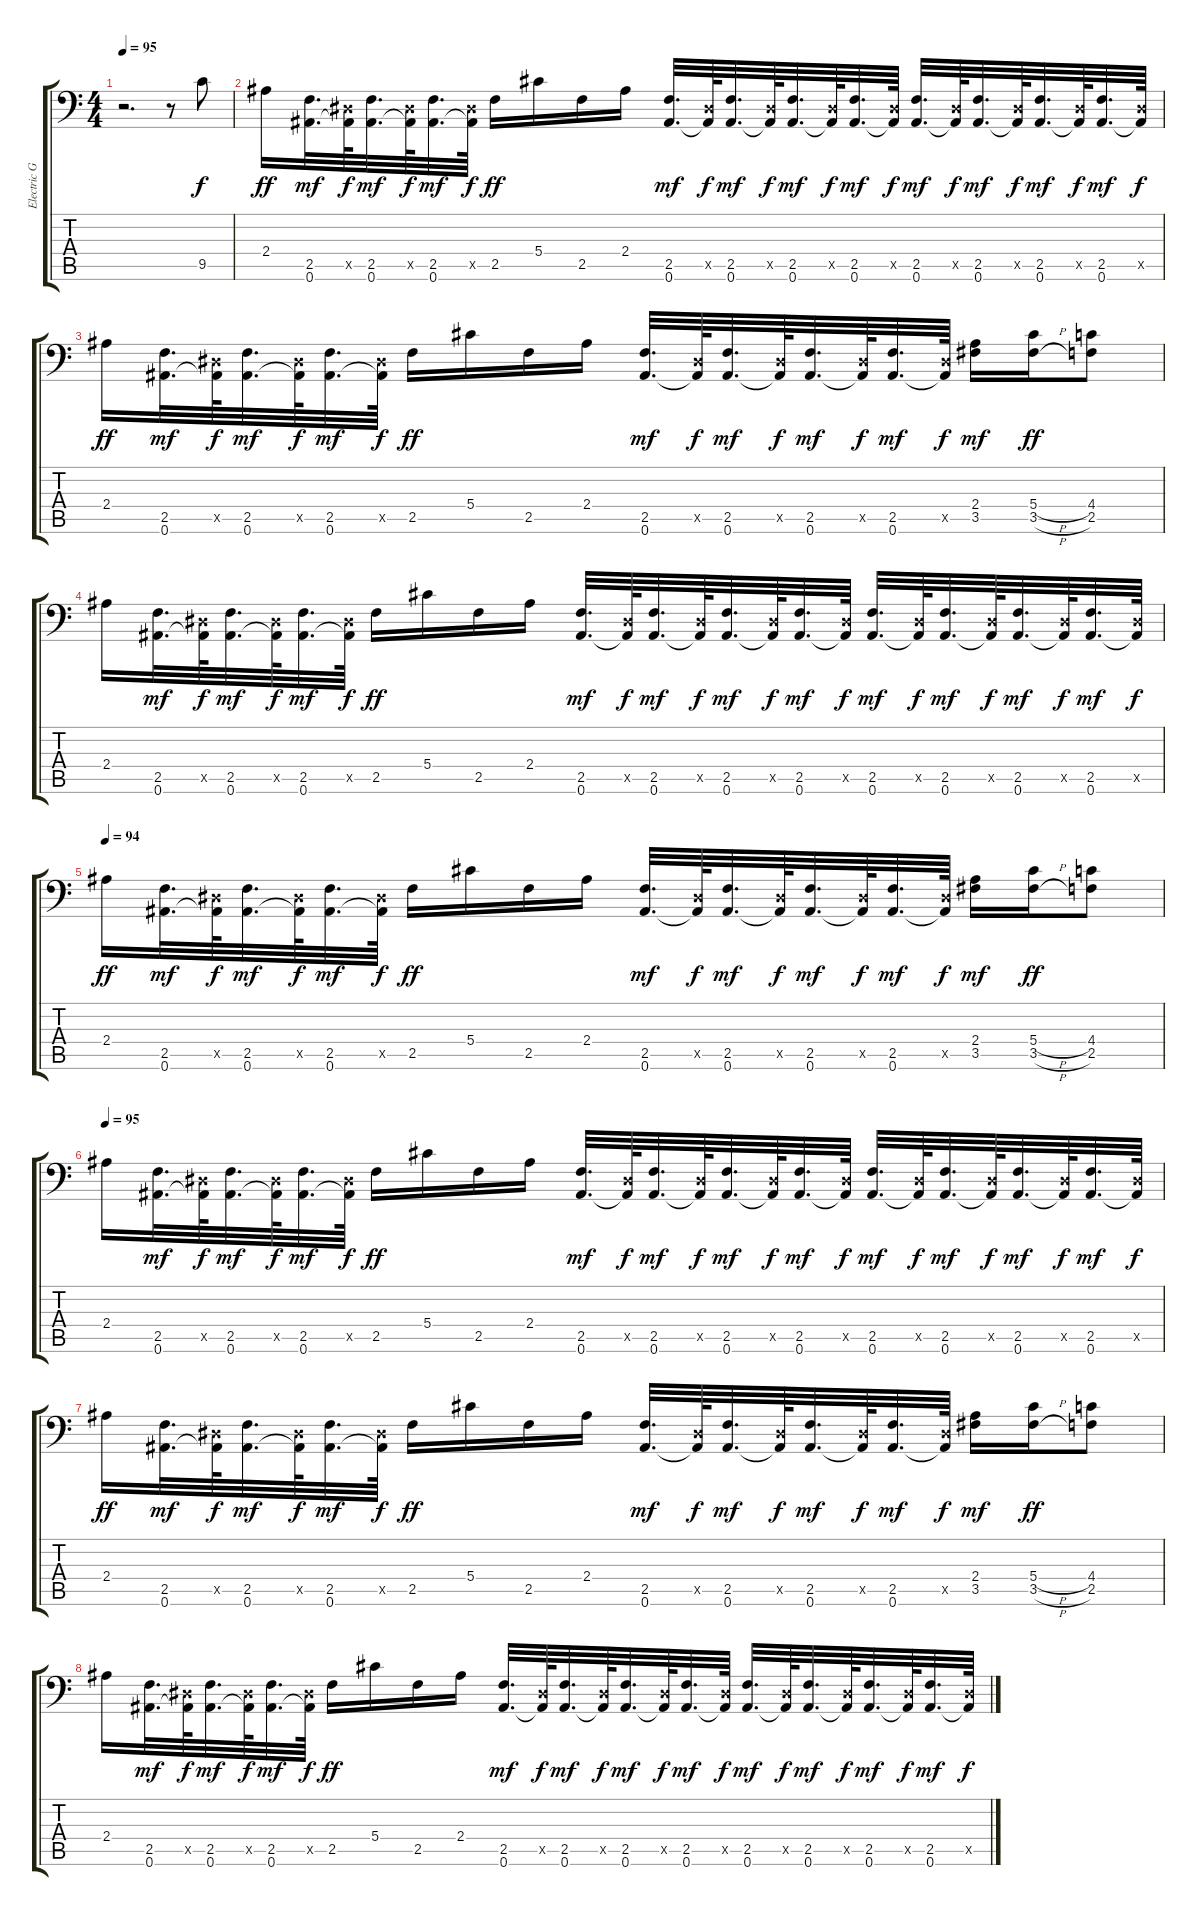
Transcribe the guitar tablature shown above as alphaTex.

\track ("Electric Guitar 3" "Electric G") {instrument distortionguitar}
\staff {score tabs}
\tuning (Bb3 F3 Db3 Ab2 Eb2 Bb1) {hide}
\ts (4 4)
\tempo 95
\clef f4
\ks c
r.2{d dy mf} r.8 9.5.8{dy f} |
2.4.16{dy ff} (2.5 0.6).32{d dy mf} (0.5{x} 0.6{t}).64{dy f} (2.5 0.6).32{d dy mf} (0.5{x} 0.6{t}).64{dy f} (2.5 0.6).32{d dy mf} (0.5{x} 0.6{t}).64{dy f} 2.5.16{dy ff} 5.4.16 2.5.16 2.4.16 (2.5 0.6).32{d dy mf} (0.5{x} 0.6{t}).64{dy f} (2.5 0.6).32{d dy mf} (0.5{x} 0.6{t}).64{dy f} (2.5 0.6).32{d dy mf} (0.5{x} 0.6{t}).64{dy f} (2.5 0.6).32{d dy mf} (0.5{x} 0.6{t}).64{dy f} (2.5 0.6).32{d dy mf} (0.5{x} 0.6{t}).64{dy f} (2.5 0.6).32{d dy mf} (0.5{x} 0.6{t}).64{dy f} (2.5 0.6).32{d dy mf} (0.5{x} 0.6{t}).64{dy f} (2.5 0.6).32{d dy mf} (0.5{x} 0.6{t}).64{dy f} |
2.4.16{dy ff} (2.5 0.6).32{d dy mf} (0.5{x} 0.6{t}).64{dy f} (2.5 0.6).32{d dy mf} (0.5{x} 0.6{t}).64{dy f} (2.5 0.6).32{d dy mf} (0.5{x} 0.6{t}).64{dy f} 2.5.16{dy ff} 5.4.16 2.5.16 2.4.16 (2.5 0.6).32{d dy mf} (0.5{x} 0.6{t}).64{dy f} (2.5 0.6).32{d dy mf} (0.5{x} 0.6{t}).64{dy f} (2.5 0.6).32{d dy mf} (0.5{x} 0.6{t}).64{dy f} (2.5 0.6).32{d dy mf} (0.5{x} 0.6{t}).64{dy f} (2.4 3.5).16{dy mf} (5.4{h} 3.5{h}).16{dy ff} (4.4 2.5).8 |
2.4.16 (2.5 0.6).32{d dy mf} (0.5{x} 0.6{t}).64{dy f} (2.5 0.6).32{d dy mf} (0.5{x} 0.6{t}).64{dy f} (2.5 0.6).32{d dy mf} (0.5{x} 0.6{t}).64{dy f} 2.5.16{dy ff} 5.4.16 2.5.16 2.4.16 (2.5 0.6).32{d dy mf} (0.5{x} 0.6{t}).64{dy f} (2.5 0.6).32{d dy mf} (0.5{x} 0.6{t}).64{dy f} (2.5 0.6).32{d dy mf} (0.5{x} 0.6{t}).64{dy f} (2.5 0.6).32{d dy mf} (0.5{x} 0.6{t}).64{dy f} (2.5 0.6).32{d dy mf} (0.5{x} 0.6{t}).64{dy f} (2.5 0.6).32{d dy mf} (0.5{x} 0.6{t}).64{dy f} (2.5 0.6).32{d dy mf} (0.5{x} 0.6{t}).64{dy f} (2.5 0.6).32{d dy mf} (0.5{x} 0.6{t}).64{dy f} |
\tempo 94
2.4.16{dy ff} (2.5 0.6).32{d dy mf} (0.5{x} 0.6{t}).64{dy f} (2.5 0.6).32{d dy mf} (0.5{x} 0.6{t}).64{dy f} (2.5 0.6).32{d dy mf} (0.5{x} 0.6{t}).64{dy f} 2.5.16{dy ff} 5.4.16 2.5.16 2.4.16 (2.5 0.6).32{d dy mf} (0.5{x} 0.6{t}).64{dy f} (2.5 0.6).32{d dy mf} (0.5{x} 0.6{t}).64{dy f} (2.5 0.6).32{d dy mf} (0.5{x} 0.6{t}).64{dy f} (2.5 0.6).32{d dy mf} (0.5{x} 0.6{t}).64{dy f} (2.4 3.5).16{dy mf} (5.4{h} 3.5{h}).16{dy ff} (4.4 2.5).8 |
\tempo 95
2.4.16 (2.5 0.6).32{d dy mf} (0.5{x} 0.6{t}).64{dy f} (2.5 0.6).32{d dy mf} (0.5{x} 0.6{t}).64{dy f} (2.5 0.6).32{d dy mf} (0.5{x} 0.6{t}).64{dy f} 2.5.16{dy ff} 5.4.16 2.5.16 2.4.16 (2.5 0.6).32{d dy mf} (0.5{x} 0.6{t}).64{dy f} (2.5 0.6).32{d dy mf} (0.5{x} 0.6{t}).64{dy f} (2.5 0.6).32{d dy mf} (0.5{x} 0.6{t}).64{dy f} (2.5 0.6).32{d dy mf} (0.5{x} 0.6{t}).64{dy f} (2.5 0.6).32{d dy mf} (0.5{x} 0.6{t}).64{dy f} (2.5 0.6).32{d dy mf} (0.5{x} 0.6{t}).64{dy f} (2.5 0.6).32{d dy mf} (0.5{x} 0.6{t}).64{dy f} (2.5 0.6).32{d dy mf} (0.5{x} 0.6{t}).64{dy f} |
2.4.16{dy ff} (2.5 0.6).32{d dy mf} (0.5{x} 0.6{t}).64{dy f} (2.5 0.6).32{d dy mf} (0.5{x} 0.6{t}).64{dy f} (2.5 0.6).32{d dy mf} (0.5{x} 0.6{t}).64{dy f} 2.5.16{dy ff} 5.4.16 2.5.16 2.4.16 (2.5 0.6).32{d dy mf} (0.5{x} 0.6{t}).64{dy f} (2.5 0.6).32{d dy mf} (0.5{x} 0.6{t}).64{dy f} (2.5 0.6).32{d dy mf} (0.5{x} 0.6{t}).64{dy f} (2.5 0.6).32{d dy mf} (0.5{x} 0.6{t}).64{dy f} (2.4 3.5).16{dy mf} (5.4{h} 3.5{h}).16{dy ff} (4.4 2.5).8 |
2.4.16 (2.5 0.6).32{d dy mf} (0.5{x} 0.6{t}).64{dy f} (2.5 0.6).32{d dy mf} (0.5{x} 0.6{t}).64{dy f} (2.5 0.6).32{d dy mf} (0.5{x} 0.6{t}).64{dy f} 2.5.16{dy ff} 5.4.16 2.5.16 2.4.16 (2.5 0.6).32{d dy mf} (0.5{x} 0.6{t}).64{dy f} (2.5 0.6).32{d dy mf} (0.5{x} 0.6{t}).64{dy f} (2.5 0.6).32{d dy mf} (0.5{x} 0.6{t}).64{dy f} (2.5 0.6).32{d dy mf} (0.5{x} 0.6{t}).64{dy f} (2.5 0.6).32{d dy mf} (0.5{x} 0.6{t}).64{dy f} (2.5 0.6).32{d dy mf} (0.5{x} 0.6{t}).64{dy f} (2.5 0.6).32{d dy mf} (0.5{x} 0.6{t}).64{dy f} (2.5 0.6).32{d dy mf} (0.5{x} 0.6{t}).64{dy f}
